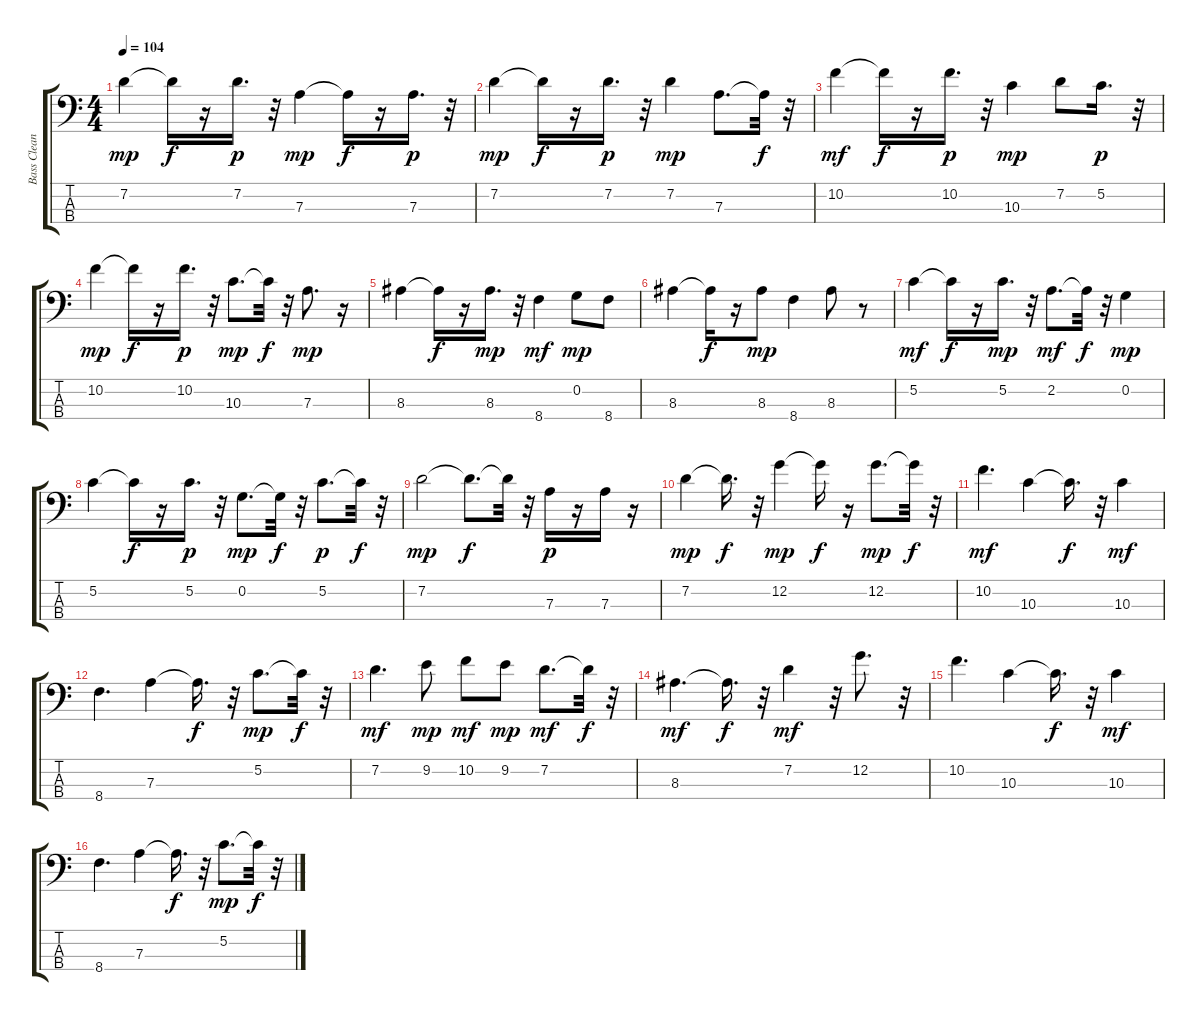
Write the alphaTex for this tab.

\track ("Bass Clean" "Bass Clean") {instrument acousticbass}
\staff {score tabs}
\tuning (C-1 G2 D2 A1) {hide}
\ts (4 4)
\tempo 104
\clef f4
\ks c
7.2.4{dy mp} 7.2{t}.16{dy f} r.16 7.2.16{d dy p} r.32 7.3.4{dy mp} 7.3{t}.16{dy f} r.16 7.3.16{d dy p} r.32 |
7.2.4{dy mp} 7.2{t}.16{dy f} r.16 7.2.16{d dy p} r.32 7.2.4{dy mp} 7.3.8{d} 7.3{t}.32{dy f} r.32 |
10.2.4{dy mf} 10.2{t}.16{dy f} r.16 10.2.16{d dy p} r.32 10.3.4{dy mp} 7.2.8 5.2.16{d dy p} r.32 |
10.2.4{dy mp} 10.2{t}.16{dy f} r.16 10.2.16{d dy p} r.32 10.3.8{d dy mp} 10.3{t}.32{dy f} r.32 7.3.8{d dy mp} r.16 |
8.3.4 8.3{t}.16{dy f} r.16 8.3.16{d dy mp} r.32 8.4.4{dy mf} 0.2.8{dy mp} 8.4.8 |
8.3.4 8.3{t}.16{dy f} r.16 8.3.8{dy mp} 8.4.4 8.3.8 r.8 |
5.2.4{dy mf} 5.2{t}.16{dy f} r.16 5.2.16{d dy mp} r.32 2.2.8{d dy mf} 2.2{t}.32{dy f} r.32 0.2.4{dy mp} |
5.2.4 5.2{t}.16{dy f} r.16 5.2.16{d dy p} r.32 0.2.8{d dy mp} 0.2{t}.32{dy f} r.32 5.2.8{d dy p} 5.2{t}.32{dy f} r.32 |
7.2.2{dy mp} 7.2{t}.8{d dy f} 7.2{t}.32 r.32 7.3.16{dy p} r.16 7.3.16 r.16 |
7.2.4{dy mp} 7.2{t}.16{d dy f} r.32 12.2.4{dy mp} 12.2{t}.16{dy f} r.16 12.2.8{d dy mp} 12.2{t}.32{dy f} r.32 |
10.2.4{d dy mf} 10.3.4 10.3{t}.16{d dy f} r.32 10.3.4{dy mf} |
8.4.4{d} 7.3.4 7.3{t}.16{d dy f} r.32 5.2.8{d dy mp} 5.2{t}.32{dy f} r.32 |
7.2.4{d dy mf} 9.2.8{dy mp} 10.2.8{dy mf} 9.2.8{dy mp} 7.2.8{d dy mf} 7.2{t}.32{dy f} r.32 |
8.3.4{d dy mf} 8.3{t}.16{d dy f} r.32 7.2.4{dy mf} r.32 12.2.8{d} r.32 |
10.2.4{d} 10.3.4 10.3{t}.16{d dy f} r.32 10.3.4{dy mf} |
8.4.4{d} 7.3.4 7.3{t}.16{d dy f} r.32 5.2.8{d dy mp} 5.2{t}.32{dy f} r.32
